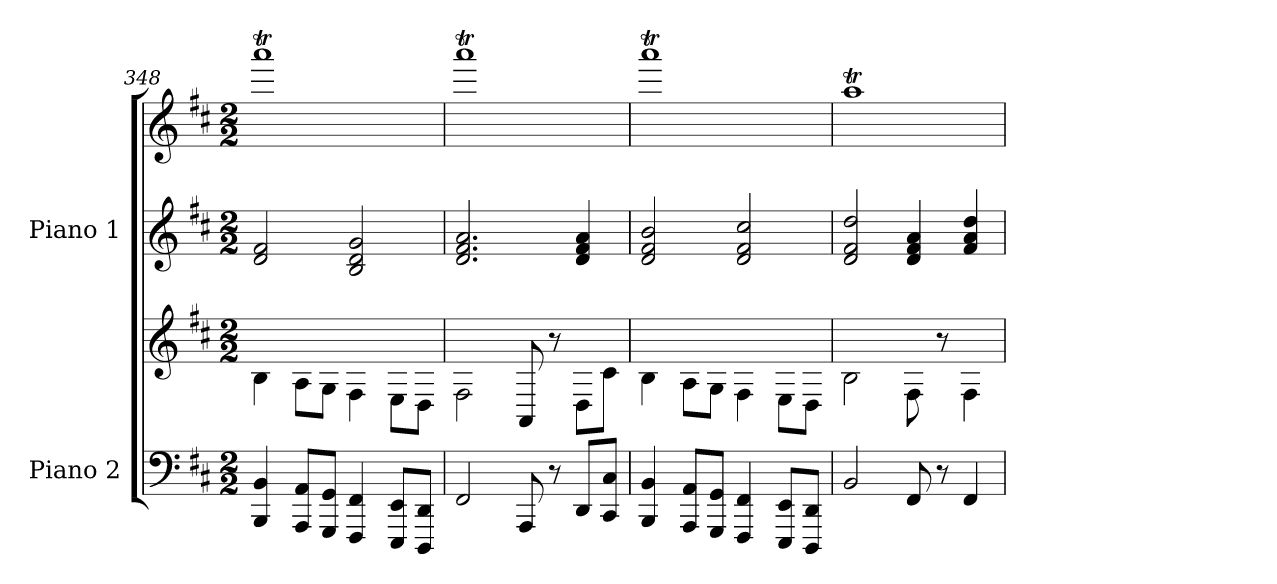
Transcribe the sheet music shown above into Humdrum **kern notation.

**kern	**kern	**kern	**kern
*part2	*part2	*part1	*part1
*staff4	*staff3	*staff2	*staff1
*I"Piano 2	*	*I"Piano 1	*
*I'Pno. 2	*	*I'Pno. 1	*
*clefF4	*clefG2	*clefG2	*clefG2
*k[f#c#]	*k[f#c#]	*k[f#c#]	*k[f#c#]
*M2/2	*M2/2	*M2/2	*M2/2
=348	=348	=348	=348
4BBB/ 4BB/	4B\	2d/ 2f#/	1aaaT
8AAA/ 8AA/L	8A\L	.	.
8GGG/ 8GG/J	8G\J	.	.
4FFF#/ 4FF#/	4F#\	2B/ 2d/ 2g/	.
8EEE/ 8EE/L	8E\L	.	.
8DDD/ 8DD/J	8D\J	.	.
=349	=349	=349	=349
2FF#/	2F#\	2.d/ 2.f#/ 2.a/	1aaaT
8AAA/	8AA/	.	.
8r	8r	.	.
8DD/L	8D\L	4d/ 4f#/ 4a/	.
8CC#/ 8C#/J	8c#\J	.	.
=350	=350	=350	=350
4BBB/ 4BB/	4B\	2d/ 2f#/ 2b/	1aaaT
8AAA/ 8AA/L	8A\L	.	.
8GGG/ 8GG/J	8G\J	.	.
4FFF#/ 4FF#/	4F#\	2d/ 2f#/ 2cc#/	.
8EEE/ 8EE/L	8E\L	.	.
8DDD/ 8DD/J	8D\J	.	.
=351	=351	=351	=351
2BB/	2B\	2d/ 2f#/ 2dd/	1aaT
8FF#/	8F#\	4d/ 4f#/ 4a/	.
8r	8r	.	.
4FF#/	4F#\	4f#/ 4a/ 4dd/	.
=	=	=	=
*-	*-	*-	*-
